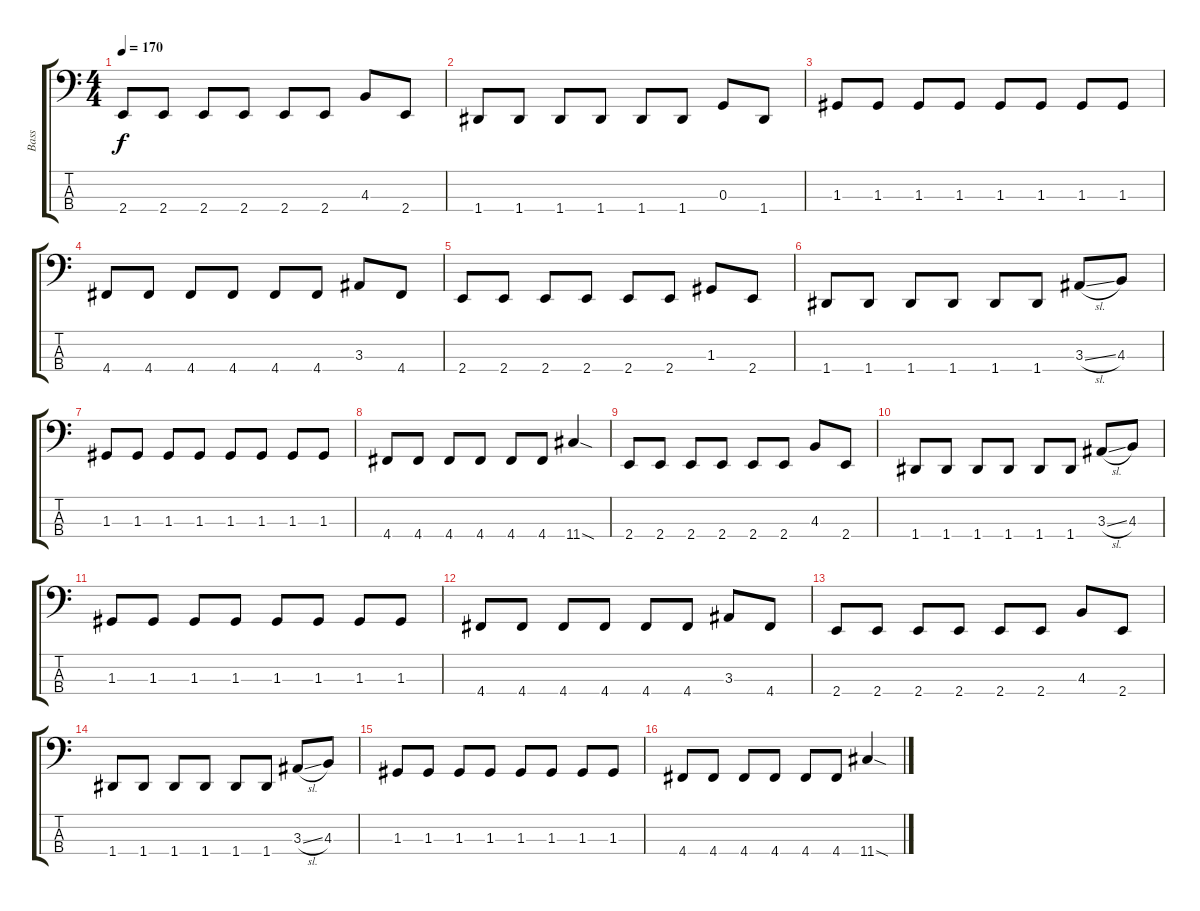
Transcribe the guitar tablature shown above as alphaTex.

\track ("Bass" "Bass") {instrument electricbassfinger}
\staff {score tabs}
\tuning (F2 C2 G1 D1) {hide}
\ts (4 4)
\tempo 170
\clef f4
\ks c
2.4.8{dy f} 2.4.8 2.4.8 2.4.8 2.4.8 2.4.8 4.3.8 2.4.8 |
1.4.8 1.4.8 1.4.8 1.4.8 1.4.8 1.4.8 0.3.8 1.4.8 |
1.3.8 1.3.8 1.3.8 1.3.8 1.3.8 1.3.8 1.3.8 1.3.8 |
4.4.8 4.4.8 4.4.8 4.4.8 4.4.8 4.4.8 3.3.8 4.4.8 |
2.4.8 2.4.8 2.4.8 2.4.8 2.4.8 2.4.8 1.3.8 2.4.8 |
1.4.8 1.4.8 1.4.8 1.4.8 1.4.8 1.4.8 3.3{sl}.8 4.3.8 |
1.3.8 1.3.8 1.3.8 1.3.8 1.3.8 1.3.8 1.3.8 1.3.8 |
4.4.8 4.4.8 4.4.8 4.4.8 4.4.8 4.4.8 11.4{sod}.4 |
2.4.8 2.4.8 2.4.8 2.4.8 2.4.8 2.4.8 4.3.8 2.4.8 |
1.4.8 1.4.8 1.4.8 1.4.8 1.4.8 1.4.8 3.3{sl}.8 4.3.8 |
1.3.8 1.3.8 1.3.8 1.3.8 1.3.8 1.3.8 1.3.8 1.3.8 |
4.4.8 4.4.8 4.4.8 4.4.8 4.4.8 4.4.8 3.3.8 4.4.8 |
2.4.8 2.4.8 2.4.8 2.4.8 2.4.8 2.4.8 4.3.8 2.4.8 |
1.4.8 1.4.8 1.4.8 1.4.8 1.4.8 1.4.8 3.3{sl}.8 4.3.8 |
1.3.8 1.3.8 1.3.8 1.3.8 1.3.8 1.3.8 1.3.8 1.3.8 |
4.4.8 4.4.8 4.4.8 4.4.8 4.4.8 4.4.8 11.4{sod}.4
